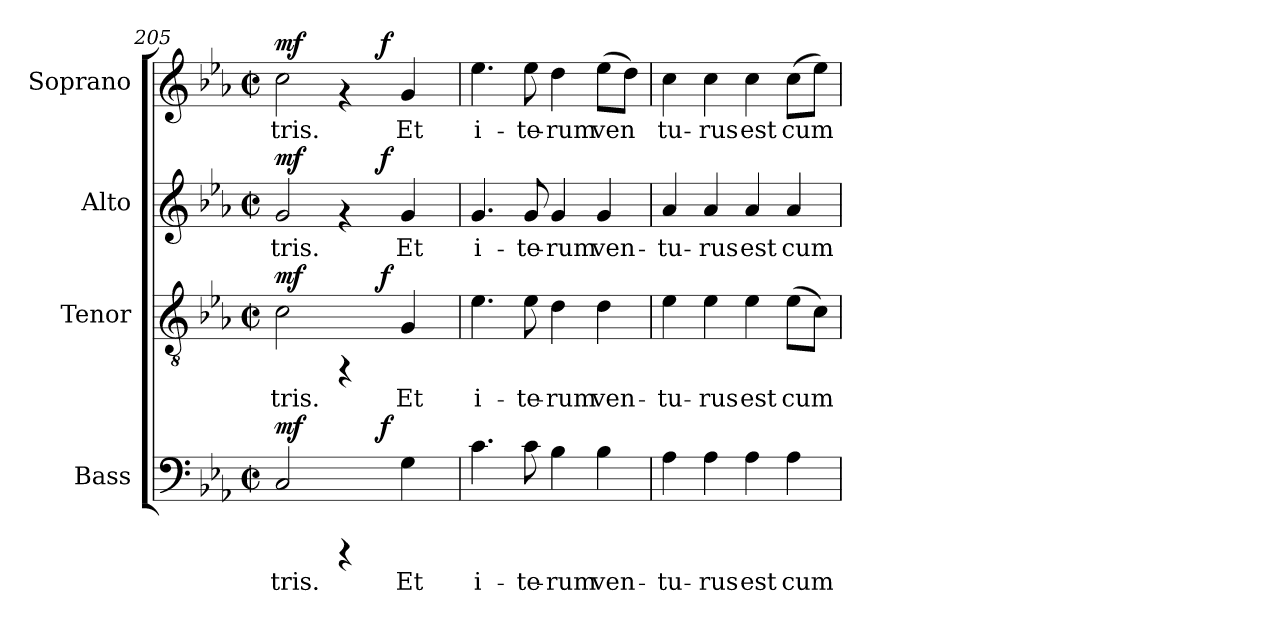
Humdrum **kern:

**kern	**text	**dynam	**kern	**text	**dynam	**kern	**text	**dynam	**kern	**text	**dynam
*part4	*part4	*part4	*part3	*part3	*part3	*part2	*part2	*part2	*part1	*part1	*part1
*staff4	*staff4	*staff4	*staff3	*staff3	*staff3	*staff2	*staff2	*staff2	*staff1	*staff1	*staff1
*I"Bass	*	*	*I"Tenor	*	*	*I"Alto	*	*	*I"Soprano	*	*
*I'B.	*	*	*I'T.	*	*	*I'A.	*	*	*I'S.	*	*
*clefF4	*	*	*clefGv2	*	*	*clefG2	*	*	*clefG2	*	*
*k[b-e-a-]	*	*	*k[b-e-a-]	*	*	*k[b-e-a-]	*	*	*k[b-e-a-]	*	*
*E-:	*	*	*E-:	*	*	*E-:	*	*	*E-:	*	*
*M2/2	*	*	*M2/2	*	*	*M2/2	*	*	*M2/2	*	*
*met(c|)	*	*	*met(c|)	*	*	*met(c|)	*	*	*met(c|)	*	*
=205	=205	=205	=205	=205	=205	=205	=205	=205	=205	=205	=205
!	!LO:LY:b:cj	!LO:DY:a	!	!LO:LY:b:cj	!LO:DY:a	!	!LO:LY:b:cj	!LO:DY:a	!	!LO:LY:b:cj	!LO:DY:a
*^	*	*	*^	*	*	*^	*	*	*^	*	*
2C/	2ryy	tris.	mf	2c\	2ryy	-tris.	mf	2g/	2ryy	-tris.	mf	2cc\	2ryy	tris.	mf
4rCCC	8ryy	.	.	4rFF	8ryy	.	.	4rf	8ryy	.	.	4rf	8ryy	.	.
.	32.ryy	.	.	.	32.ryy	.	.	.	32.ryy	.	.	.	32.ryy	.	.
!	!	!	!LO:DY:a	!	!	!	!LO:DY:a	!	!	!	!LO:DY:a	!	!	!	!LO:DY:a
.	4ryy	.	f	.	4ryy	.	f	.	4ryy	.	f	.	4ryy	.	f
!	!	!LO:LY:b:cj	!	!	!	!LO:LY:b:cj	!	!	!	!LO:LY:b:cj	!	!	!	!LO:LY:b:cj	!
4G\	.	Et	.	4G/	.	Et	.	4g/	.	Et	.	4g/	.	Et	.
.	16ryy	.	.	.	16ryy	.	.	.	16ryy	.	.	.	16ryy	.	.
.	64ryy	.	.	.	64ryy	.	.	.	64ryy	.	.	.	64ryy	.	.
=206	=206	=206	=206	=206	=206	=206	=206	=206	=206	=206	=206	=206	=206	=206	=206
!	!	!LO:LY:b:cj	!	!	!	!LO:LY:b:cj	!	!	!	!LO:LY:b:cj	!	!	!	!LO:LY:b:cj	!
*v	*v	*	*	*	*	*	*	*v	*v	*	*	*v	*v	*	*
*	*	*	*v	*v	*	*	*	*	*	*	*	*
4.c\	i-	.	4.e-\	i-	.	4.g/	i-	.	4.ee-\	i-	.
!	!LO:LY:b:cj	!	!	!LO:LY:b:cj	!	!	!LO:LY:b:cj	!	!	!LO:LY:b:cj	!
8c\	-te-	.	8e-\	-te-	.	8g/	-te-	.	8ee-\	-te-	.
!	!LO:LY:b:cj	!	!	!LO:LY:b:cj	!	!	!LO:LY:b:cj	!	!	!LO:LY:b:cj	!
4B-\	-rum	.	4d\	-rum	.	4g/	-rum	.	4dd\	-rum	.
!	!LO:LY:b:cj	!	!	!LO:LY:b:cj	!	!	!LO:LY:b:cj	!	!	!LO:LY:b:cj	!
4B-\	ven-	.	4d\	ven-	.	4g/	ven-	.	(>8ee-\L	ven	.
!	!	!	!	!	!	!	!	!	!	!LO:LY:b:cj	!
.	.	.	.	.	.	.	.	.	8dd\J)	.	.
!!LO:PB:g=z
=207	=207	=207	=207	=207	=207	=207	=207	=207	=207	=207	=207
!	!LO:LY:b:cj	!	!	!LO:LY:b:cj	!	!	!LO:LY:b:cj	!	!	!LO:LY:b:cj	!
4A-\	-tu-	.	4e-\	-tu-	.	4a-/	-tu-	.	4cc\	tu-	.
!	!LO:LY:b:cj	!	!	!LO:LY:b:cj	!	!	!LO:LY:b:cj	!	!	!LO:LY:b:cj	!
4A-\	-rus	.	4e-\	-rus	.	4a-/	-rus	.	4cc\	-rus	.
!	!LO:LY:b:cj	!	!	!LO:LY:b:cj	!	!	!LO:LY:b:cj	!	!	!LO:LY:b:cj	!
4A-\	est	.	4e-\	est	.	4a-/	est	.	4cc\	est	.
!	!LO:LY:b:cj	!	!	!LO:LY:b:cj	!	!	!LO:LY:b:cj	!	!	!LO:LY:b:cj	!
4A-\	cum	.	(>8e-\L	cum	.	4a-/	cum	.	(>8cc\L	cum	.
!	!	!	!	!LO:LY:b:cj	!	!	!	!	!	!LO:LY:b:cj	!
.	.	.	8c\J)	.	.	.	.	.	8ee-\J)	.	.
=	=	=	=	=	=	=	=	=	=	=	=
*-	*-	*-	*-	*-	*-	*-	*-	*-	*-	*-	*-
